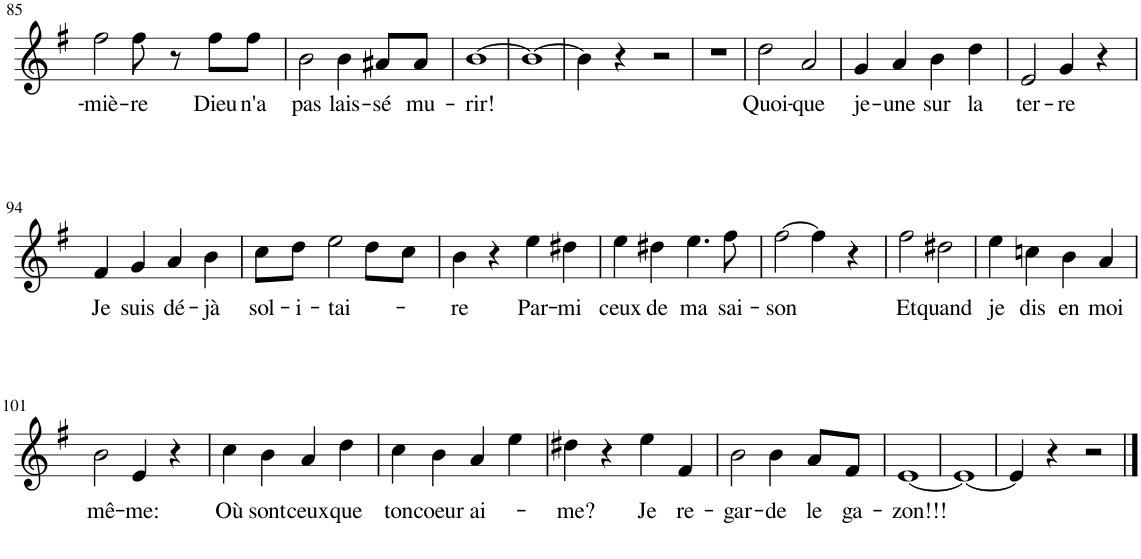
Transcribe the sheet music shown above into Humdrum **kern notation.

**kern	**text
*part1	*part1
*staff1	*staff1
*I"Piano	*
*I'Pno	*
!!LO:PB:g=z
*clefG2	*
*k[f#]	*
*M4/4	*
=85	=85
!	!LO:LY:b
2ff#\	-miè-
!	!LO:LY:b
8ff#\	-re
8r	.
!	!LO:LY:b
8ff#\L	Dieu
!	!LO:LY:b
8ff#\J	n'a
=86	=86
!	!LO:LY:b
2b\	pas
!	!LO:LY:b
4b\	lais-
!	!LO:LY:b
8a#X/L	-sé
!	!LO:LY:b
8a#/J	mu-
=87	=87
!	!LO:LY:b
[1b	-rir!
=88	=88
1b_	.
=89	=89
4b\]	.
4r	.
2r	.
=90	=90
1r	.
=91	=91
!	!LO:LY:b
2dd\	Quoi-
!	!LO:LY:b
2a/	-que
=92	=92
!	!LO:LY:b
4g/	je-
!	!LO:LY:b
4a/	-une
!	!LO:LY:b
4b\	sur
!	!LO:LY:b
4dd\	la
=93	=93
!	!LO:LY:b
2e/	ter-
!	!LO:LY:b
4g/	-re
4r	.
!!LO:LB:g=z
=94	=94
!	!LO:LY:b
4f#/	Je
!	!LO:LY:b
4g/	suis
!	!LO:LY:b
4a/	dé-
!	!LO:LY:b
4b\	-jà
=95	=95
!	!LO:LY:b
8cc\L	sol-
!	!LO:LY:b
8dd\J	-i-
!	!LO:LY:b
2ee\	-tai-
8dd\L	.
8cc\J	.
=96	=96
!	!LO:LY:b
4b\	-re
4r	.
!	!LO:LY:b
4ee\	Par-
!	!LO:LY:b
4dd#X\	-mi
=97	=97
!	!LO:LY:b
4ee\	ceux
!	!LO:LY:b
4dd#X\	de
!	!LO:LY:b
4.ee\	ma
!	!LO:LY:b
8ff#\	sai-
=98	=98
!	!LO:LY:b
[2ff#\	-son
4ff#\]	.
4r	.
=99	=99
!	!LO:LY:b
2ff#\	Et
!	!LO:LY:b
2dd#X\	quand
=100	=100
!	!LO:LY:b
4ee\	je
!	!LO:LY:b
4ccn\	dis
!	!LO:LY:b
4b\	en
!	!LO:LY:b
4a/	moi
!!LO:LB:g=z
=101	=101
!	!LO:LY:b
2b\	mê-
!	!LO:LY:b
4e/	-me:
4r	.
=102	=102
!	!LO:LY:b
4cc\	Où
!	!LO:LY:b
4b\	sont
!	!LO:LY:b
4a/	ceux
!	!LO:LY:b
4dd\	que
=103	=103
!	!LO:LY:b
4cc\	ton
!	!LO:LY:b
4b\	coeur
!	!LO:LY:b
4a/	ai-
4ee\	.
=104	=104
!	!LO:LY:b
4dd#X\	-me?
4r	.
!	!LO:LY:b
4ee\	Je
!	!LO:LY:b
4f#/	re-
=105	=105
!	!LO:LY:b
2b\	-gar-
!	!LO:LY:b
4b\	-de
!	!LO:LY:b
8a/L	le
!	!LO:LY:b
8f#/J	ga-
=106	=106
!	!LO:LY:b
[1e	-zon!!!
=107	=107
1e_	.
=108	=108
4e/]	.
4r	.
2r	.
==	==
*-	*-
